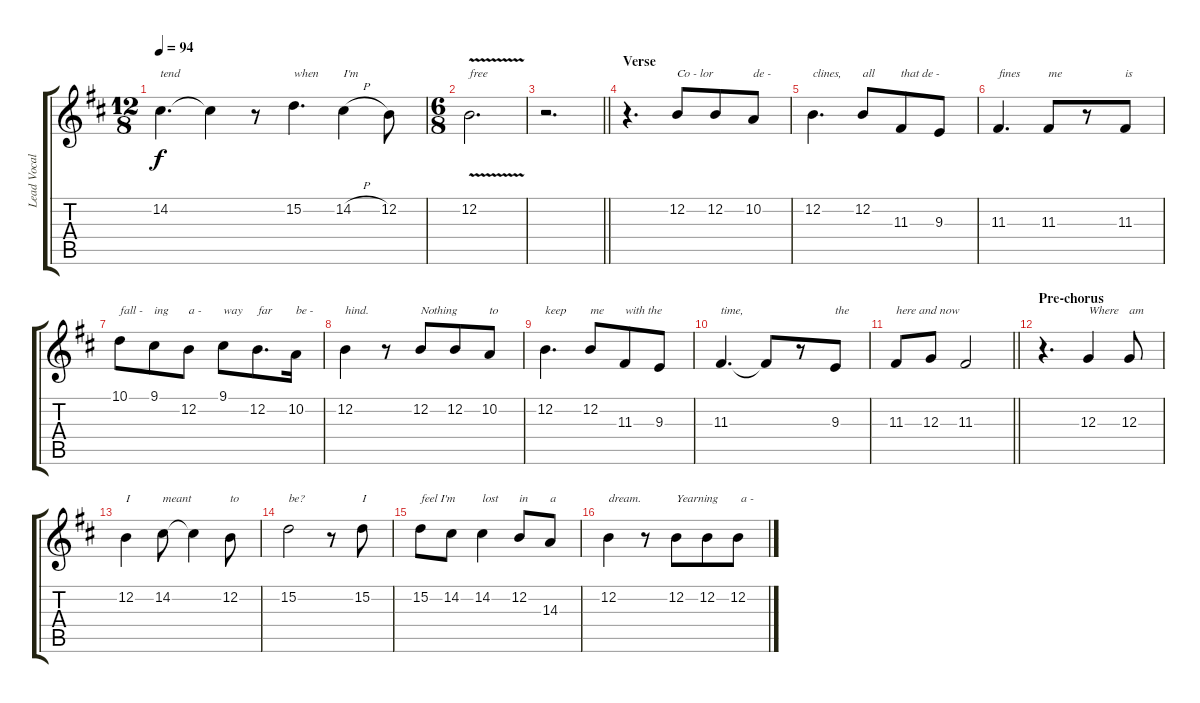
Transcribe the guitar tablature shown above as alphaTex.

\track ("Lead Vocal" "Lead Vocal") {instrument flute}
\staff {score tabs}
\tuning (E4 B3 G3 D3 A2 E2) {hide}
\ts (12 8)
\tempo 94
\clef g2
\ks bminor
14.2.4{d txt "tend" dy f} 14.2{t}.4 r.8 15.2.4{d txt "when"} 14.2{h}.4{txt "I'm"} 12.2.8 |
\ts (6 8)
12.2{v}.2{d txt "free"} |
\barLineRight lightlight
r.2{d} |
\section ("" "Verse")
r.4{d} 12.2.8{txt "Co - lor"} 12.2.8 10.2.8{txt "de -"} |
12.2.4{d txt "clines,"} 12.2.8{txt "all"} 11.3.8{txt "that de -"} 9.3.8 |
11.3.4{d txt "fines"} 11.3.8{txt "me"} r.8 11.3.8{txt "is"} |
10.1.8{txt "fall -"} 9.1.8{txt "ing"} 12.2.8{txt "a -"} 9.1.8{txt "way"} 12.2.8{d txt "far"} 10.2.16{txt "be -"} |
12.2.4{txt "hind."} r.8 12.2.8{txt "Nothing"} 12.2.8 10.2.8{txt "to"} |
12.2.4{d txt "keep"} 12.2.8{txt "me"} 11.3.8{txt "with the"} 9.3.8 |
11.3.4{d txt "time,"} 11.3{t}.8 r.8 9.3.8{txt "the"} |
\barLineRight lightlight
11.3.8{txt "here and now"} 12.3.8 11.3.2 |
\section ("" "Pre-chorus")
r.4{d} 12.3.4{txt "Where"} 12.3.8{txt "am"} |
12.2.4{txt "I"} 14.2.8{txt "meant"} 14.2{t}.4 12.2.8{txt "to"} |
15.2.2{txt "be?"} r.8 15.2.8{txt "I"} |
15.2.8{txt "feel I'm"} 14.2.8 14.2.4{txt "lost"} 12.2.8{txt "in"} 14.3.8{txt "a"} |
12.2.4{txt "dream."} r.8 12.2.8{txt "Yearning"} 12.2.8 12.2.8{txt " a -"}
